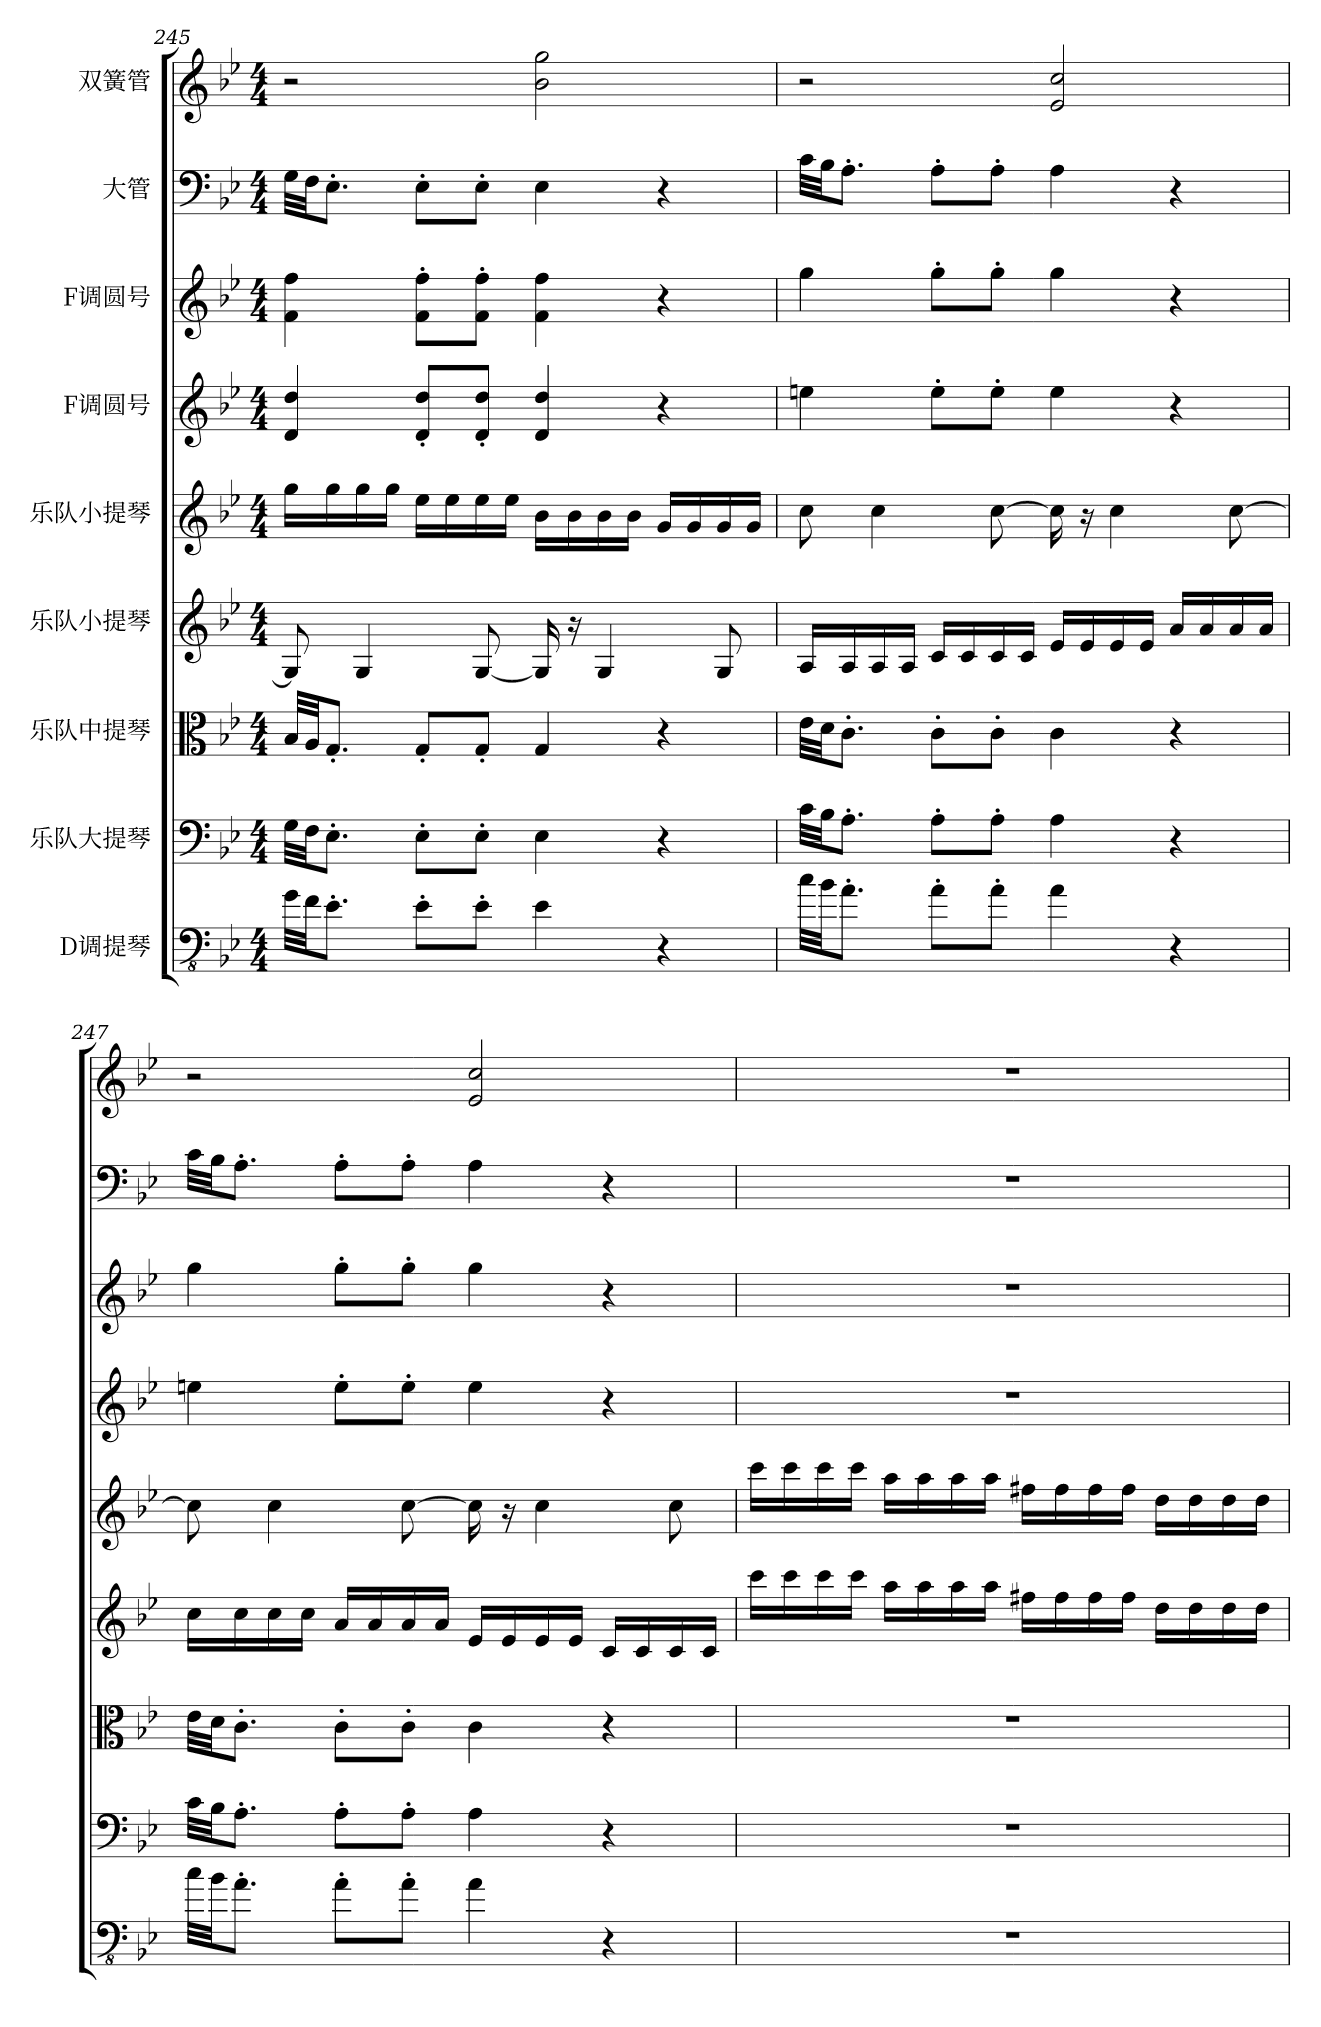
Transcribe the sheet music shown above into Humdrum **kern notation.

**kern	**kern	**kern	**kern	**kern	**kern	**kern	**kern	**kern
*part9	*part8	*part7	*part6	*part5	*part4	*part3	*part2	*part1
*staff9	*staff8	*staff7	*staff6	*staff5	*staff4	*staff3	*staff2	*staff1
*I"D调提琴	*I"乐队大提琴	*I"乐队中提琴	*I"乐队小提琴	*I"乐队小提琴	*I"F调圆号	*I"F调圆号	*I"大管	*I"双簧管
!!LO:PB:g=z
*clefFv4	*clefF4	*clefC3	*clefG2	*clefG2	*clefG2	*clefG2	*clefF4	*clefG2
*ITrd7c12	*	*	*	*	*ITrd4c7	*ITrd4c7	*	*
*k[b-e-]	*k[b-e-]	*k[b-e-]	*k[b-e-]	*k[b-e-]	*k[b-e-a-]	*k[b-e-a-]	*k[b-e-]	*k[b-e-]
*M4/4	*M4/4	*M4/4	*M4/4	*M4/4	*M4/4	*M4/4	*M4/4	*M4/4
=245	=245	=245	=245	=245	=245	=245	=245	=245
32GG\LLL	32G\LLL	32B-/LLL	8G/]	16gg\LL	4G/ 4g/	4B-\ 4b-\	32G\LLL	2r
32FF\JJ	32F\JJ	32A/JJ	.	.	.	.	32F\JJ	.
8.EE-'\J	8.E-'\J	8.G'/J	.	16gg\	.	.	8.E-'\J	.
.	.	.	4G/	16gg\	.	.	.	.
.	.	.	.	16gg\JJ	.	.	.	.
8EE-'\L	8E-'\L	8G'/L	.	16ee-\LL	8G/' 8g/'L	8B-\' 8b-\'L	8E-'\L	.
.	.	.	.	16ee-\	.	.	.	.
8EE-'\J	8E-'\J	8G'/J	[8G/	16ee-\	8G/' 8g/'J	8B-\' 8b-\'J	8E-'\J	.
.	.	.	.	16ee-\JJ	.	.	.	.
4EE-\	4E-\	4G/	16G/]	16b-\LL	4G/ 4g/	4B-\ 4b-\	4E-\	2b-\ 2gg\
.	.	.	16r	16b-\	.	.	.	.
.	.	.	4G/	16b-\	.	.	.	.
.	.	.	.	16b-\JJ	.	.	.	.
4r	4r	4r	.	16g/LL	4r	4r	4r	.
.	.	.	.	16g/	.	.	.	.
.	.	.	8G/	16g/	.	.	.	.
.	.	.	.	16g/JJ	.	.	.	.
=246	=246	=246	=246	=246	=246	=246	=246	=246
32C\LLL	32c\LLL	32e-\LLL	16A/LL	8cc\	4an\	4cc\	32c\LLL	2r
32BB-\JJ	32B-\JJ	32d\JJ	.	.	.	.	32B-\JJ	.
8.AA'\J	8.A'\J	8.c'\J	16A/	.	.	.	8.A'\J	.
.	.	.	16A/	4cc\	.	.	.	.
.	.	.	16A/JJ	.	.	.	.	.
8AA'\L	8A'\L	8c'\L	16c/LL	.	8a'\L	8cc'\L	8A'\L	.
.	.	.	16c/	.	.	.	.	.
8AA'\J	8A'\J	8c'\J	16c/	[8cc\	8a'\J	8cc'\J	8A'\J	.
.	.	.	16c/JJ	.	.	.	.	.
4AA\	4A\	4c\	16e-/LL	16cc\]	4a\	4cc\	4A\	2e-/ 2cc/
.	.	.	16e-/	16r	.	.	.	.
.	.	.	16e-/	4cc\	.	.	.	.
.	.	.	16e-/JJ	.	.	.	.	.
4r	4r	4r	16a/LL	.	4r	4r	4r	.
.	.	.	16a/	.	.	.	.	.
.	.	.	16a/	[8cc\	.	.	.	.
.	.	.	16a/JJ	.	.	.	.	.
!!LO:PB:g=z
=247	=247	=247	=247	=247	=247	=247	=247	=247
32C\LLL	32c\LLL	32e-\LLL	16cc\LL	8cc\]	4an\	4cc\	32c\LLL	2r
32BB-\JJ	32B-\JJ	32d\JJ	.	.	.	.	32B-\JJ	.
8.AA'\J	8.A'\J	8.c'\J	16cc\	.	.	.	8.A'\J	.
.	.	.	16cc\	4cc\	.	.	.	.
.	.	.	16cc\JJ	.	.	.	.	.
8AA'\L	8A'\L	8c'\L	16a/LL	.	8a'\L	8cc'\L	8A'\L	.
.	.	.	16a/	.	.	.	.	.
8AA'\J	8A'\J	8c'\J	16a/	[8cc\	8a'\J	8cc'\J	8A'\J	.
.	.	.	16a/JJ	.	.	.	.	.
4AA\	4A\	4c\	16e-/LL	16cc\]	4a\	4cc\	4A\	2e-/ 2cc/
.	.	.	16e-/	16r	.	.	.	.
.	.	.	16e-/	4cc\	.	.	.	.
.	.	.	16e-/JJ	.	.	.	.	.
4r	4r	4r	16c/LL	.	4r	4r	4r	.
.	.	.	16c/	.	.	.	.	.
.	.	.	16c/	8cc\	.	.	.	.
.	.	.	16c/JJ	.	.	.	.	.
=248	=248	=248	=248	=248	=248	=248	=248	=248
1r	1r	1r	16ccc\LL	16ccc\LL	1r	1r	1r	1r
.	.	.	16ccc\	16ccc\	.	.	.	.
.	.	.	16ccc\	16ccc\	.	.	.	.
.	.	.	16ccc\JJ	16ccc\JJ	.	.	.	.
.	.	.	16aa\LL	16aa\LL	.	.	.	.
.	.	.	16aa\	16aa\	.	.	.	.
.	.	.	16aa\	16aa\	.	.	.	.
.	.	.	16aa\JJ	16aa\JJ	.	.	.	.
.	.	.	16ff#X\LL	16ff#X\LL	.	.	.	.
.	.	.	16ff#\	16ff#\	.	.	.	.
.	.	.	16ff#\	16ff#\	.	.	.	.
.	.	.	16ff#\JJ	16ff#\JJ	.	.	.	.
.	.	.	16dd\LL	16dd\LL	.	.	.	.
.	.	.	16dd\	16dd\	.	.	.	.
.	.	.	16dd\	16dd\	.	.	.	.
.	.	.	16dd\JJ	16dd\JJ	.	.	.	.
=	=	=	=	=	=	=	=	=
*-	*-	*-	*-	*-	*-	*-	*-	*-
